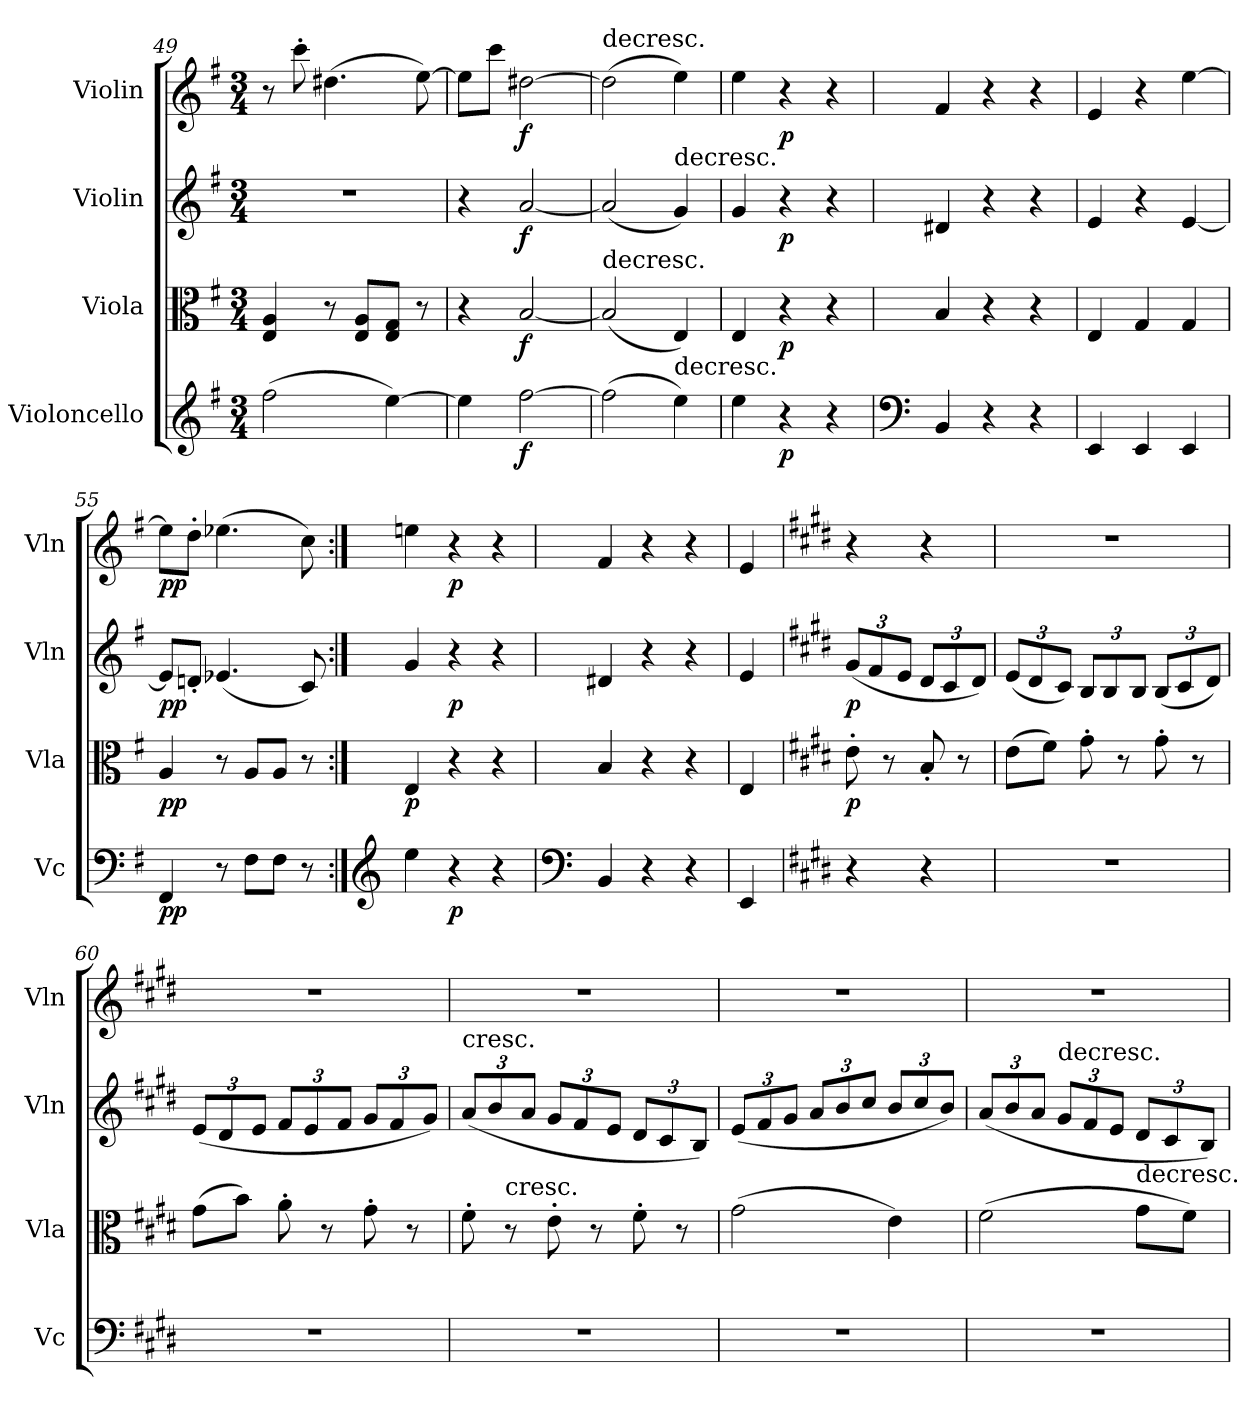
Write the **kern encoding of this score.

**kern	**dynam	**kern	**dynam	**kern	**dynam	**kern	**dynam
*part4	*part4	*part3	*part3	*part2	*part2	*part1	*part1
*staff4	*staff4	*staff3	*staff3	*staff2	*staff2	*staff1	*staff1
*I"Violoncello	*	*I"Viola	*	*I"Violin	*	*I"Violin	*
*I'Vc	*	*I'Vla	*	*I'Vln	*	*I'Vln	*
*clefG2	*	*clefC3	*	*clefG2	*	*clefG2	*
*k[f#]	*	*k[f#]	*	*k[f#]	*	*k[f#]	*
*M3/4	*	*M3/4	*	*M3/4	*	*M3/4	*
=49	=49	=49	=49	=49	=49	=49	=49
(2ff#\	.	4E/ 4A/	.	2.r	.	8r	.
.	.	.	.	.	.	8ccc'\	.
.	.	8r	.	.	.	(4.dd#X\	.
.	.	8E/ 8A/L	.	.	.	.	.
[4ee\)	.	8E/ 8G/J	.	.	.	.	.
.	.	8r	.	.	.	[8ee\)	.
=50	=50	=50	=50	=50	=50	=50	=50
4ee\]	.	4r	.	4r	.	8ee\L]	.
.	.	.	.	.	.	8ccc\J	.
[2ff#\	f	[2B/	f	[2a/	f	[2dd#X\	f
=51	=51	=51	=51	=51	=51	=51	=51
!	!	!	!	!	!	!LO:TX:t=decresc.	!
!	!	!LO:TX:t=decresc.	!	!	!	!	!
(2ff#\]	.	(2B/]	.	(2a/]	.	(2dd#\]	.
!	!	!	!	!LO:TX:t=decresc.	!	!	!
!LO:TX:t=decresc.	!	!	!	!	!	!	!
4ee\)	.	4E/)	.	4g/)	.	4ee\)	.
=52	=52	=52	=52	=52	=52	=52	=52
4ee\	.	4E/	.	4g/	.	4ee\	.
4r	p	4r	p	4r	p	4r	p
4r	.	4r	.	4r	.	4r	.
=53	=53	=53	=53	=53	=53	=53	=53
*clefF4	*	*	*	*	*	*	*
4BB/	.	4B/	.	4d#X/	.	4f#/	.
4r	.	4r	.	4r	.	4r	.
4r	.	4r	.	4r	.	4r	.
=54	=54	=54	=54	=54	=54	=54	=54
4EE/	.	4E/	.	4e/	.	4e/	.
4EE/	.	4G/	.	4r	.	4r	.
4EE/	.	4G/	.	[4e/	.	[4ee\	.
=55	=55	=55	=55	=55	=55	=55	=55
4FF#/	pp	4A/	pp	8e/L]	pp	8ee\L]	pp
.	.	.	.	8dn'/J	.	8dd'\J	.
8r	.	8r	.	(4.e-X/	.	(4.ee-X\	.
8F#\L	.	8A/L	.	.	.	.	.
8F#\J	.	8A/J	.	.	.	.	.
8r	.	8r	.	8c/)	.	8cc\)	.
=56:|!	=56:|!	=56:|!	=56:|!	=56:|!	=56:|!	=56:|!	=56:|!
*clefG2	*	*	*	*	*	*	*
4ee\	.	4E/	p	4g/	.	4een\	.
4r	p	4r	.	4r	p	4r	p
4r	.	4r	.	4r	.	4r	.
=57	=57	=57	=57	=57	=57	=57	=57
*clefF4	*	*	*	*	*	*	*
4BB/	.	4B/	.	4d#X/	.	4f#/	.
4r	.	4r	.	4r	.	4r	.
4r	.	4r	.	4r	.	4r	.
=58	=58	=58	=58	=58	=58	=58	=58
4EE/	.	4E/	.	4e/	.	4e/	.
=	=	=	=	=	=	=	=
*k[f#c#g#d#]	*	*k[f#c#g#d#]	*	*k[f#c#g#d#]	*	*k[f#c#g#d#]	*
4r	.	8e'\	p	(12g#/L	p	4r	.
.	.	.	.	12f#/	.	.	.
.	.	8r	.	.	.	.	.
.	.	.	.	12e/J	.	.	.
4r	.	8B'/	.	12d#/L	.	4r	.
.	.	.	.	12c#/	.	.	.
.	.	8r	.	.	.	.	.
.	.	.	.	12d#/J)	.	.	.
=59	=59	=59	=59	=59	=59	=59	=59
2.r	.	(8e\L	.	(12e/L	.	2.r	.
.	.	.	.	12d#/	.	.	.
.	.	8f#\J)	.	.	.	.	.
.	.	.	.	12c#/J)	.	.	.
.	.	8g#'\	.	12B/L	.	.	.
.	.	.	.	12B/	.	.	.
.	.	8r	.	.	.	.	.
.	.	.	.	12B/J	.	.	.
.	.	8g#'\	.	(12B/L	.	.	.
.	.	.	.	12c#/	.	.	.
.	.	8r	.	.	.	.	.
.	.	.	.	12d#/J)	.	.	.
=60	=60	=60	=60	=60	=60	=60	=60
2.r	.	(8g#\L	.	(12e/L	.	2.r	.
.	.	.	.	12d#/	.	.	.
.	.	8b\J)	.	.	.	.	.
.	.	.	.	12e/J	.	.	.
.	.	8a'\	.	12f#/L	.	.	.
.	.	.	.	12e/	.	.	.
.	.	8r	.	.	.	.	.
.	.	.	.	12f#/J	.	.	.
.	.	8g#'\	.	12g#/L	.	.	.
.	.	.	.	12f#/	.	.	.
.	.	8r	.	.	.	.	.
.	.	.	.	12g#/J)	.	.	.
=61	=61	=61	=61	=61	=61	=61	=61
!	!	!	!	!LO:TX:t=cresc.	!	!	!
2.r	.	8f#'\	.	(12a/L	.	2.r	.
.	.	.	.	12b/	.	.	.
!	!	!LO:TX:t=cresc.	!	!	!	!	!
.	.	8r	.	.	.	.	.
.	.	.	.	12a/J	.	.	.
.	.	8e'\	.	12g#/L	.	.	.
.	.	.	.	12f#/	.	.	.
.	.	8r	.	.	.	.	.
.	.	.	.	12e/J	.	.	.
.	.	8f#'\	.	12d#/L	.	.	.
.	.	.	.	12c#/	.	.	.
.	.	8r	.	.	.	.	.
.	.	.	.	12B/J)	.	.	.
=62	=62	=62	=62	=62	=62	=62	=62
2.r	.	(2g#\	.	(12e/L	.	2.r	.
.	.	.	.	12f#/	.	.	.
.	.	.	.	12g#/J	.	.	.
.	.	.	.	12a/L	.	.	.
.	.	.	.	12b/	.	.	.
.	.	.	.	12cc#/J	.	.	.
.	.	4e\)	.	12b/L	.	.	.
.	.	.	.	12cc#/	.	.	.
.	.	.	.	12b/J)	.	.	.
=63	=63	=63	=63	=63	=63	=63	=63
2.r	.	(2f#\	.	(12a/L	.	2.r	.
.	.	.	.	12b/	.	.	.
.	.	.	.	12a/J	.	.	.
!	!	!	!	!LO:TX:t=decresc.	!	!	!
.	.	.	.	12g#/L	.	.	.
.	.	.	.	12f#/	.	.	.
.	.	.	.	12e/J	.	.	.
!	!	!LO:TX:t=decresc.	!	!	!	!	!
.	.	8g#\L	.	12d#/L	.	.	.
.	.	.	.	12c#/	.	.	.
.	.	8f#\J)	.	.	.	.	.
.	.	.	.	12B/J)	.	.	.
=	=	=	=	=	=	=	=
*-	*-	*-	*-	*-	*-	*-	*-
